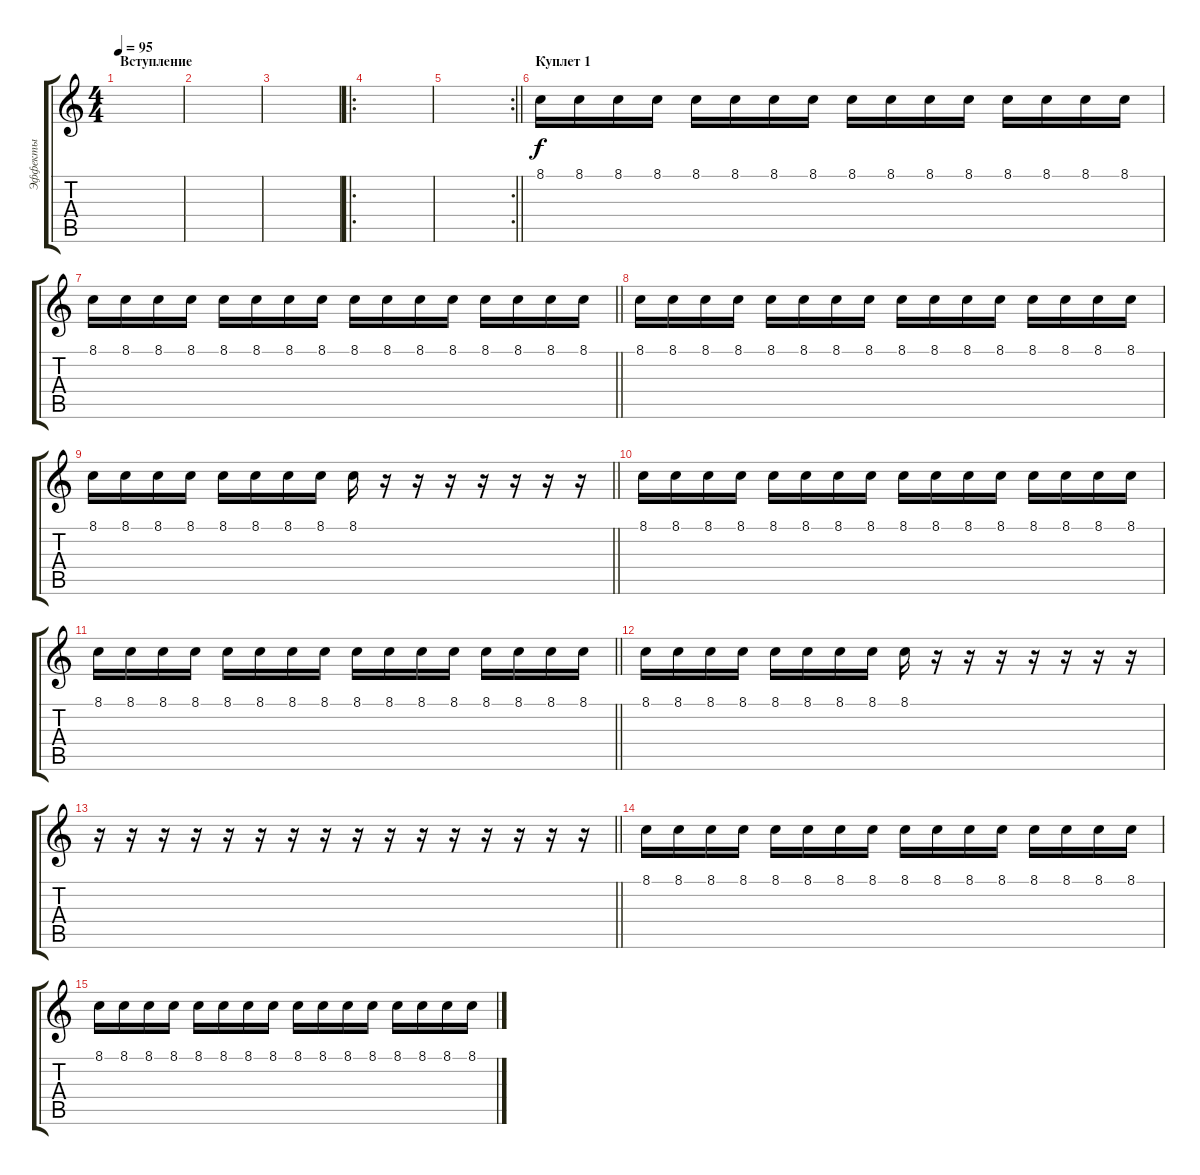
\track ("Эффекты" "Эффекты") {instrument fx4atmosphere}
\staff {score tabs}
\tuning (E4 B3 G3 D3 A2 E2) {hide}
\ts (4 4)
\section ("" "Вступление")
\tempo 95
\clef g2
\ks c
|
|
|
\ro
|
\rc 2
\barLineRight lightlight
|
\section ("" "Куплет 1")
8.1.16 8.1.16 8.1.16 8.1.16 8.1.16 8.1.16 8.1.16 8.1.16 8.1.16 8.1.16 8.1.16 8.1.16 8.1.16 8.1.16 8.1.16 8.1.16 |
\barLineRight lightlight
8.1.16 8.1.16 8.1.16 8.1.16 8.1.16 8.1.16 8.1.16 8.1.16 8.1.16 8.1.16 8.1.16 8.1.16 8.1.16 8.1.16 8.1.16 8.1.16 |
8.1.16 8.1.16 8.1.16 8.1.16 8.1.16 8.1.16 8.1.16 8.1.16 8.1.16 8.1.16 8.1.16 8.1.16 8.1.16 8.1.16 8.1.16 8.1.16 |
\barLineRight lightlight
8.1.16 8.1.16 8.1.16 8.1.16 8.1.16 8.1.16 8.1.16 8.1.16 8.1.16 r.16 r.16 r.16 r.16 r.16 r.16 r.16 |
8.1.16 8.1.16 8.1.16 8.1.16 8.1.16 8.1.16 8.1.16 8.1.16 8.1.16 8.1.16 8.1.16 8.1.16 8.1.16 8.1.16 8.1.16 8.1.16 |
\barLineRight lightlight
8.1.16 8.1.16 8.1.16 8.1.16 8.1.16 8.1.16 8.1.16 8.1.16 8.1.16 8.1.16 8.1.16 8.1.16 8.1.16 8.1.16 8.1.16 8.1.16 |
8.1.16 8.1.16 8.1.16 8.1.16 8.1.16 8.1.16 8.1.16 8.1.16 8.1.16 r.16 r.16 r.16 r.16 r.16 r.16 r.16 |
\barLineRight lightlight
r.16 r.16 r.16 r.16 r.16 r.16 r.16 r.16 r.16 r.16 r.16 r.16 r.16 r.16 r.16 r.16 |
\section ("" "")
8.1.16 8.1.16 8.1.16 8.1.16 8.1.16 8.1.16 8.1.16 8.1.16 8.1.16 8.1.16 8.1.16 8.1.16 8.1.16 8.1.16 8.1.16 8.1.16 |
8.1.16 8.1.16 8.1.16 8.1.16 8.1.16 8.1.16 8.1.16 8.1.16 8.1.16 8.1.16 8.1.16 8.1.16 8.1.16 8.1.16 8.1.16 8.1.16
